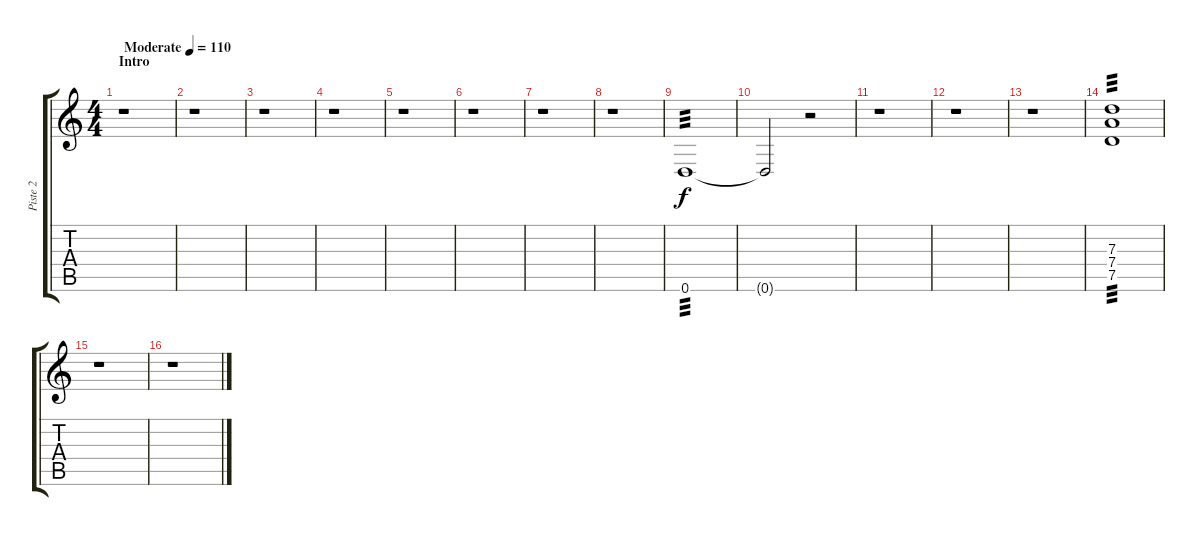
\track ("Piste 2" "Piste 2") {instrument acousticguitarsteel}
\staff {score tabs}
\tuning (E4 B3 G3 D3 G2 D2) {hide}
\ts (4 4)
\section ("" "Intro")
\tempo (110 "Moderate")
\clef g2
\ks c
r.1{dy f instrument acousticguitarsteel} |
r.1 |
r.1 |
r.1 |
r.1 |
r.1 |
r.1 |
r.1{volume 0} |
0.6.1{tp 3 volume 13} |
0.6{t}.2 r.2 |
r.1 |
r.1 |
r.1{volume 0} |
(7.3 7.4 7.5).1{tp 3 volume 13} |
r.1 |
r.1
